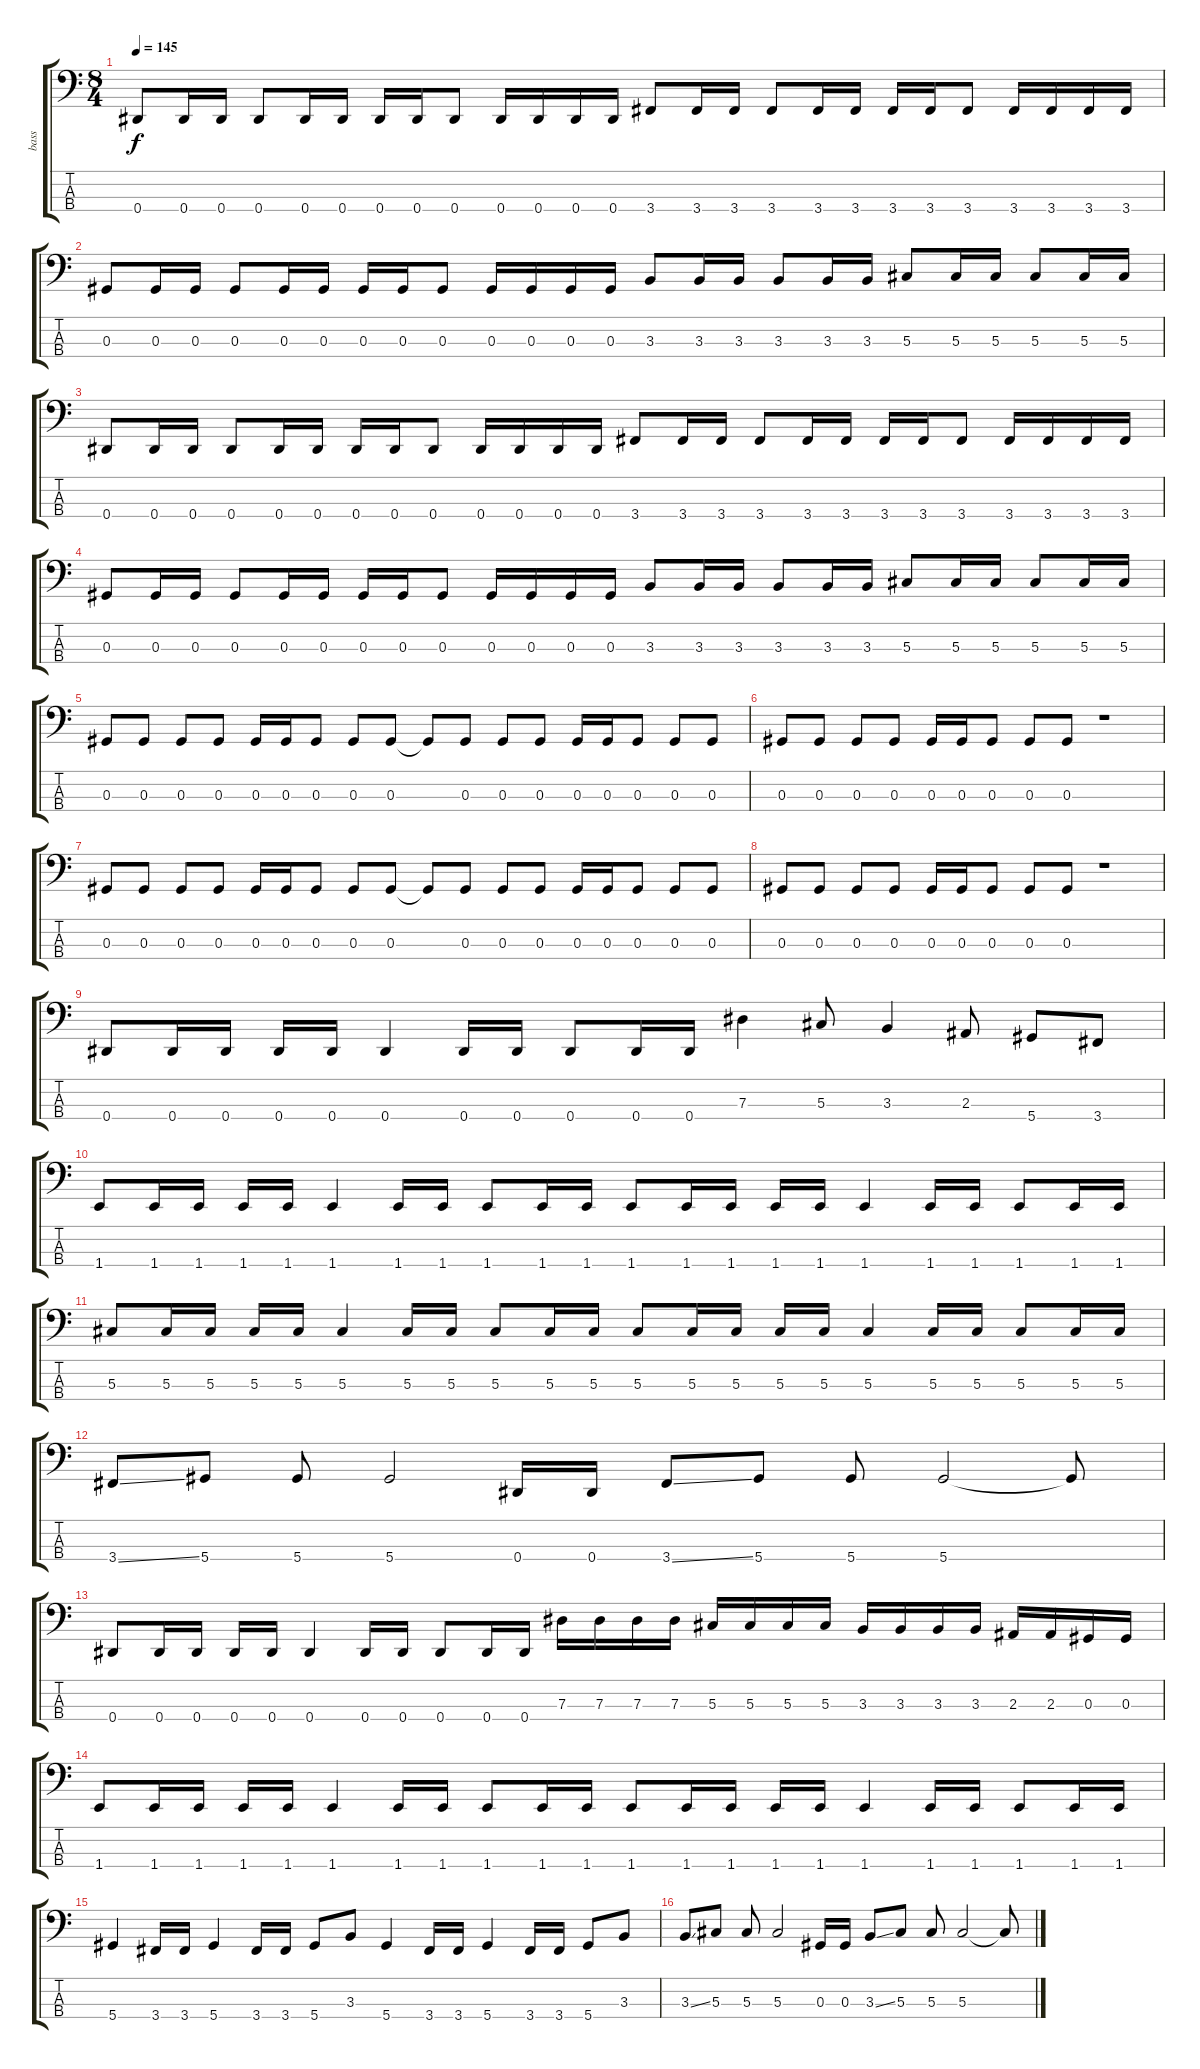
\track ("bass" "bass") {instrument electricbassfinger}
\staff {score tabs}
\tuning (Gb2 Db2 Ab1 Eb1) {hide}
\ts (8 4)
\tempo 145
\clef f4
\ks c
0.4.8{dy f} 0.4.16 0.4.16 0.4.8 0.4.16 0.4.16 0.4.16 0.4.16 0.4.8 0.4.16 0.4.16 0.4.16 0.4.16 3.4.8 3.4.16 3.4.16 3.4.8 3.4.16 3.4.16 3.4.16 3.4.16 3.4.8 3.4.16 3.4.16 3.4.16 3.4.16 |
0.3.8 0.3.16 0.3.16 0.3.8 0.3.16 0.3.16 0.3.16 0.3.16 0.3.8 0.3.16 0.3.16 0.3.16 0.3.16 3.3.8 3.3.16 3.3.16 3.3.8 3.3.16 3.3.16 5.3.8 5.3.16 5.3.16 5.3.8 5.3.16 5.3.16 |
0.4.8 0.4.16 0.4.16 0.4.8 0.4.16 0.4.16 0.4.16 0.4.16 0.4.8 0.4.16 0.4.16 0.4.16 0.4.16 3.4.8 3.4.16 3.4.16 3.4.8 3.4.16 3.4.16 3.4.16 3.4.16 3.4.8 3.4.16 3.4.16 3.4.16 3.4.16 |
0.3.8 0.3.16 0.3.16 0.3.8 0.3.16 0.3.16 0.3.16 0.3.16 0.3.8 0.3.16 0.3.16 0.3.16 0.3.16 3.3.8 3.3.16 3.3.16 3.3.8 3.3.16 3.3.16 5.3.8 5.3.16 5.3.16 5.3.8 5.3.16 5.3.16 |
0.3.8 0.3.8 0.3.8 0.3.8 0.3.16 0.3.16 0.3.8 0.3.8 0.3.8 0.3{t}.8 0.3.8 0.3.8 0.3.8 0.3.16 0.3.16 0.3.8 0.3.8 0.3.8 |
0.3.8 0.3.8 0.3.8 0.3.8 0.3.16 0.3.16 0.3.8 0.3.8 0.3.8 r.1 |
0.3.8 0.3.8 0.3.8 0.3.8 0.3.16 0.3.16 0.3.8 0.3.8 0.3.8 0.3{t}.8 0.3.8 0.3.8 0.3.8 0.3.16 0.3.16 0.3.8 0.3.8 0.3.8 |
0.3.8 0.3.8 0.3.8 0.3.8 0.3.16 0.3.16 0.3.8 0.3.8 0.3.8 r.1 |
0.4.8 0.4.16 0.4.16 0.4.16 0.4.16 0.4.4 0.4.16 0.4.16 0.4.8 0.4.16 0.4.16 7.3.4 5.3.8 3.3.4 2.3.8 5.4.8 3.4.8 |
1.4.8 1.4.16 1.4.16 1.4.16 1.4.16 1.4.4 1.4.16 1.4.16 1.4.8 1.4.16 1.4.16 1.4.8 1.4.16 1.4.16 1.4.16 1.4.16 1.4.4 1.4.16 1.4.16 1.4.8 1.4.16 1.4.16 |
5.3.8 5.3.16 5.3.16 5.3.16 5.3.16 5.3.4 5.3.16 5.3.16 5.3.8 5.3.16 5.3.16 5.3.8 5.3.16 5.3.16 5.3.16 5.3.16 5.3.4 5.3.16 5.3.16 5.3.8 5.3.16 5.3.16 |
3.4{ss}.8 5.4.8 5.4.8 5.4.2 0.4.16 0.4.16 3.4{ss}.8 5.4.8 5.4.8 5.4.2 5.4{t}.8 |
0.4.8 0.4.16 0.4.16 0.4.16 0.4.16 0.4.4 0.4.16 0.4.16 0.4.8 0.4.16 0.4.16 7.3.16 7.3.16 7.3.16 7.3.16 5.3.16 5.3.16 5.3.16 5.3.16 3.3.16 3.3.16 3.3.16 3.3.16 2.3.16 2.3.16 0.3.16 0.3.16 |
1.4.8 1.4.16 1.4.16 1.4.16 1.4.16 1.4.4 1.4.16 1.4.16 1.4.8 1.4.16 1.4.16 1.4.8 1.4.16 1.4.16 1.4.16 1.4.16 1.4.4 1.4.16 1.4.16 1.4.8 1.4.16 1.4.16 |
5.4.4 3.4.16 3.4.16 5.4.4 3.4.16 3.4.16 5.4.8 3.3.8 5.4.4 3.4.16 3.4.16 5.4.4 3.4.16 3.4.16 5.4.8 3.3.8 |
3.3{ss}.8 5.3.8 5.3.8 5.3.2 0.3.16 0.3.16 3.3{ss}.8 5.3.8 5.3.8 5.3.2 5.3{t}.8
